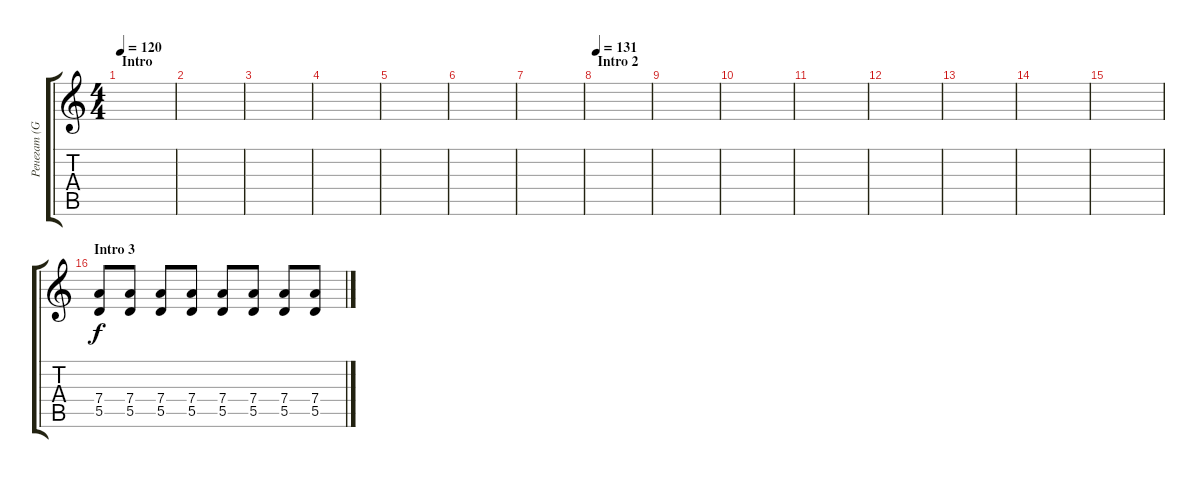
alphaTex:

\track ("Ренегат (Guitar 2)" "Ренегат (G") {instrument distortionguitar}
\staff {score tabs}
\tuning (E4 B3 G3 D3 A2 E2) {hide}
\ts (4 4)
\section ("" "Intro")
\tempo 120
\clef g2
\ks c
|
|
|
|
|
|
|
\section ("" "Intro 2")
\tempo 131
|
|
|
|
|
|
|
|
\section ("" "Intro 3")
(7.4 5.5).8 (7.4 5.5).8 (7.4 5.5).8 (7.4 5.5).8 (7.4 5.5).8 (7.4 5.5).8 (7.4 5.5).8 (7.4 5.5).8
